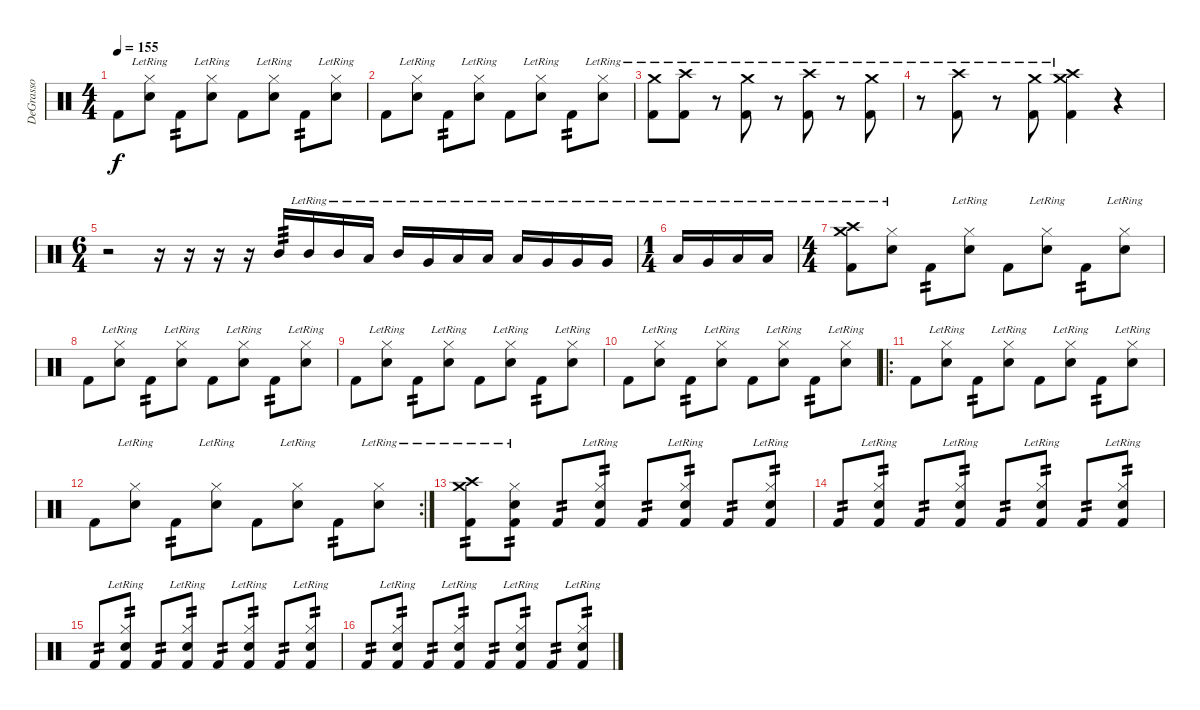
\track ("DeGrasso" "DeGrasso") {instrument percussion}
\staff {score}
\articulation defaults
\ts (4 4)
\tempo 155
\clef neutral
\ks c "Kick (hit) 2".8{dy f}
("Hi-Hat (closed)"{lr} "Electric Snare (hit)"{lr}).8 "Kick (hit) 2".8{tp 2} ("Hi-Hat (closed)"{lr} "Electric Snare (hit)"{lr}).8 "Kick (hit) 2".8 ("Hi-Hat (closed)"{lr} "Electric Snare (hit)"{lr}).8 "Kick (hit) 2".8{tp 2} ("Hi-Hat (closed)"{lr} "Electric Snare (hit)"{lr}).8 |
"Kick (hit) 2".8 ("Hi-Hat (closed)"{lr} "Electric Snare (hit)"{lr}).8 "Kick (hit) 2".8{tp 2} ("Hi-Hat (closed)"{lr} "Electric Snare (hit)"{lr}).8 "Kick (hit) 2".8 ("Hi-Hat (closed)"{lr} "Electric Snare (hit)"{lr}).8 "Kick (hit) 2".8{tp 2} ("Hi-Hat (closed)"{lr} "Electric Snare (hit)"{lr}).8 |
("Crash medium (hit)"{lr} "Kick (hit) 2"{lr}).8 ("Crash high (hit)"{lr} "Kick (hit) 2"{lr}).8 r.8 ("Crash medium (hit)"{lr} "Kick (hit) 2"{lr}).8 r.8 ("Crash high (hit)"{lr} "Kick (hit) 2"{lr}).8 r.8 ("Crash medium (hit)"{lr} "Kick (hit) 2"{lr}).8 |
r.8 ("Crash high (hit)"{lr} "Kick (hit) 2"{lr}).8 r.8 ("Crash medium (hit)"{lr} "Kick (hit) 2"{lr}).8 ("Crash high (hit)"{lr} "Crash medium (hit)"{lr} "Kick (hit) 2"{lr}).4 r.4 |
\ts (6 4)
r.2 r.16 r.16 r.16{balance 3} r.16 "Mid Tom (hit)".16{tp 3} "Mid Tom (hit)"{lr}.16 "Mid Tom (hit)"{lr}.16 "Low Tom (hit)"{lr}.16 "Mid Tom (hit)"{lr}.16 "Very Low Tom (hit)"{lr}.16{balance 13} "Low Tom (hit)"{lr}.16 "Low Tom (hit)"{lr}.16 "Low Tom (hit)"{lr}.16 "Very Low Tom (hit)"{lr}.16 "Very Low Tom (hit)"{lr}.16 "Very Low Tom (hit)"{lr}.16 |
\ts (1 4)
"Low Floor Tom (hit)"{lr}.16 "Very Low Tom (hit)"{lr}.16 "Low Floor Tom (hit)"{lr}.16 "Low Floor Tom (hit)"{lr}.16{balance 8} |
\ts (4 4)
("Crash high (hit)"{lr} "Crash medium (hit)"{lr} "Kick (hit) 2").8 ("Hi-Hat (closed)"{lr} "Electric Snare (hit)"{lr}).8 "Kick (hit) 2".8{tp 2} ("Hi-Hat (closed)"{lr} "Electric Snare (hit)"{lr}).8 "Kick (hit) 2".8 ("Hi-Hat (closed)"{lr} "Electric Snare (hit)"{lr}).8 "Kick (hit) 2".8{tp 2} ("Hi-Hat (closed)"{lr} "Electric Snare (hit)"{lr}).8 |
"Kick (hit) 2".8 ("Hi-Hat (closed)"{lr} "Electric Snare (hit)"{lr}).8 "Kick (hit) 2".8{tp 2} ("Hi-Hat (closed)"{lr} "Electric Snare (hit)"{lr}).8 "Kick (hit) 2".8 ("Hi-Hat (closed)"{lr} "Electric Snare (hit)"{lr}).8 "Kick (hit) 2".8{tp 2} ("Hi-Hat (closed)"{lr} "Electric Snare (hit)"{lr}).8 |
"Kick (hit) 2".8 ("Hi-Hat (closed)"{lr} "Electric Snare (hit)"{lr}).8 "Kick (hit) 2".8{tp 2} ("Hi-Hat (closed)"{lr} "Electric Snare (hit)"{lr}).8 "Kick (hit) 2".8 ("Hi-Hat (closed)"{lr} "Electric Snare (hit)"{lr}).8 "Kick (hit) 2".8{tp 2} ("Hi-Hat (closed)"{lr} "Electric Snare (hit)"{lr}).8 |
"Kick (hit) 2".8 ("Hi-Hat (closed)"{lr} "Electric Snare (hit)"{lr}).8 "Kick (hit) 2".8{tp 2} ("Hi-Hat (closed)"{lr} "Electric Snare (hit)"{lr}).8 "Kick (hit) 2".8 ("Hi-Hat (closed)"{lr} "Electric Snare (hit)"{lr}).8 "Kick (hit) 2".8{tp 2} ("Hi-Hat (closed)"{lr} "Electric Snare (hit)"{lr}).8 |
\ro "Kick (hit) 2".8
("Hi-Hat (closed)"{lr} "Electric Snare (hit)"{lr}).8 "Kick (hit) 2".8{tp 2} ("Hi-Hat (closed)"{lr} "Electric Snare (hit)"{lr}).8 "Kick (hit) 2".8 ("Hi-Hat (closed)"{lr} "Electric Snare (hit)"{lr}).8 "Kick (hit) 2".8{tp 2} ("Hi-Hat (closed)"{lr} "Electric Snare (hit)"{lr}).8 |
\rc 2 "Kick (hit) 2".8
("Hi-Hat (closed)"{lr} "Electric Snare (hit)"{lr}).8 "Kick (hit) 2".8{tp 2} ("Hi-Hat (closed)"{lr} "Electric Snare (hit)"{lr}).8 "Kick (hit) 2".8 ("Hi-Hat (closed)"{lr} "Electric Snare (hit)"{lr}).8 "Kick (hit) 2".8{tp 2} ("Hi-Hat (closed)"{lr} "Electric Snare (hit)"{lr}).8 |
("Crash high (hit)"{lr} "Crash medium (hit)"{lr} "Kick (hit) 2").8{tp 2} ("Hi-Hat (closed)"{lr} "Electric Snare (hit)"{lr} "Kick (hit) 2").8{tp 2} "Kick (hit) 2".8{tp 2} ("Hi-Hat (closed)"{lr} "Electric Snare (hit)"{lr} "Kick (hit) 2").8{tp 2} "Kick (hit) 2".8{tp 2} ("Hi-Hat (closed)"{lr} "Electric Snare (hit)"{lr} "Kick (hit) 2").8{tp 2} "Kick (hit) 2".8{tp 2} ("Hi-Hat (closed)"{lr} "Electric Snare (hit)"{lr} "Kick (hit) 2").8{tp 2} |
"Kick (hit) 2".8{tp 2} ("Hi-Hat (closed)"{lr} "Electric Snare (hit)"{lr} "Kick (hit) 2").8{tp 2} "Kick (hit) 2".8{tp 2} ("Hi-Hat (closed)"{lr} "Electric Snare (hit)"{lr} "Kick (hit) 2").8{tp 2} "Kick (hit) 2".8{tp 2} ("Hi-Hat (closed)"{lr} "Electric Snare (hit)"{lr} "Kick (hit) 2").8{tp 2} "Kick (hit) 2".8{tp 2} ("Hi-Hat (closed)"{lr} "Electric Snare (hit)"{lr} "Kick (hit) 2").8{tp 2} |
"Kick (hit) 2".8{tp 2} ("Hi-Hat (closed)"{lr} "Electric Snare (hit)"{lr} "Kick (hit) 2").8{tp 2} "Kick (hit) 2".8{tp 2} ("Hi-Hat (closed)"{lr} "Electric Snare (hit)"{lr} "Kick (hit) 2").8{tp 2} "Kick (hit) 2".8{tp 2} ("Hi-Hat (closed)"{lr} "Electric Snare (hit)"{lr} "Kick (hit) 2").8{tp 2} "Kick (hit) 2".8{tp 2} ("Hi-Hat (closed)"{lr} "Electric Snare (hit)"{lr} "Kick (hit) 2").8{tp 2} |
"Kick (hit) 2".8{tp 2} ("Hi-Hat (closed)"{lr} "Electric Snare (hit)"{lr} "Kick (hit) 2").8{tp 2} "Kick (hit) 2".8{tp 2} ("Hi-Hat (closed)"{lr} "Electric Snare (hit)"{lr} "Kick (hit) 2").8{tp 2} "Kick (hit) 2".8{tp 2} ("Hi-Hat (closed)"{lr} "Electric Snare (hit)"{lr} "Kick (hit) 2").8{tp 2} "Kick (hit) 2".8{tp 2} ("Hi-Hat (closed)"{lr} "Electric Snare (hit)"{lr} "Kick (hit) 2").8{tp 2}
